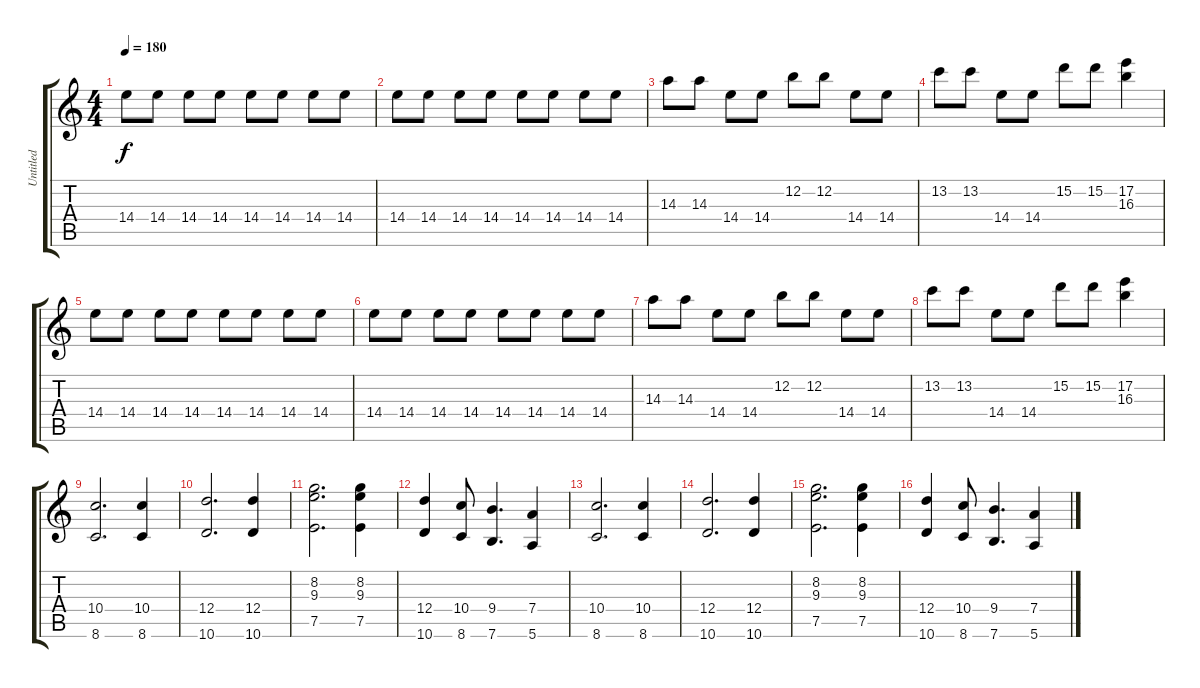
\track ("Untitled" "Untitled") {instrument acousticguitarnylon}
\staff {score tabs}
\tuning (E4 B3 G3 D3 A2 E2) {hide}
\ts (4 4)
\tempo 180
\clef g2
\ks c
14.4.8{dy f} 14.4.8 14.4.8 14.4.8 14.4.8 14.4.8 14.4.8 14.4.8 |
14.4.8 14.4.8 14.4.8 14.4.8 14.4.8 14.4.8 14.4.8 14.4.8 |
14.3.8 14.3.8 14.4.8 14.4.8 12.2.8 12.2.8 14.4.8 14.4.8 |
13.2.8 13.2.8 14.4.8 14.4.8 15.2.8 15.2.8 (17.2 16.3).4 |
14.4.8 14.4.8 14.4.8 14.4.8 14.4.8 14.4.8 14.4.8 14.4.8 |
14.4.8 14.4.8 14.4.8 14.4.8 14.4.8 14.4.8 14.4.8 14.4.8 |
14.3.8 14.3.8 14.4.8 14.4.8 12.2.8 12.2.8 14.4.8 14.4.8 |
13.2.8 13.2.8 14.4.8 14.4.8 15.2.8 15.2.8 (17.2 16.3).4 |
(10.4 8.6).2{d} (10.4 8.6).4 |
(12.4 10.6).2{d} (12.4 10.6).4 |
(8.2 9.3 7.5).2{d} (8.2 9.3 7.5).4 |
(12.4 10.6).4 (10.4 8.6).8 (9.4 7.6).4{d} (7.4 5.6).4 |
(10.4 8.6).2{d} (10.4 8.6).4 |
(12.4 10.6).2{d} (12.4 10.6).4 |
(8.2 9.3 7.5).2{d} (8.2 9.3 7.5).4 |
(12.4 10.6).4 (10.4 8.6).8 (9.4 7.6).4{d} (7.4 5.6).4
